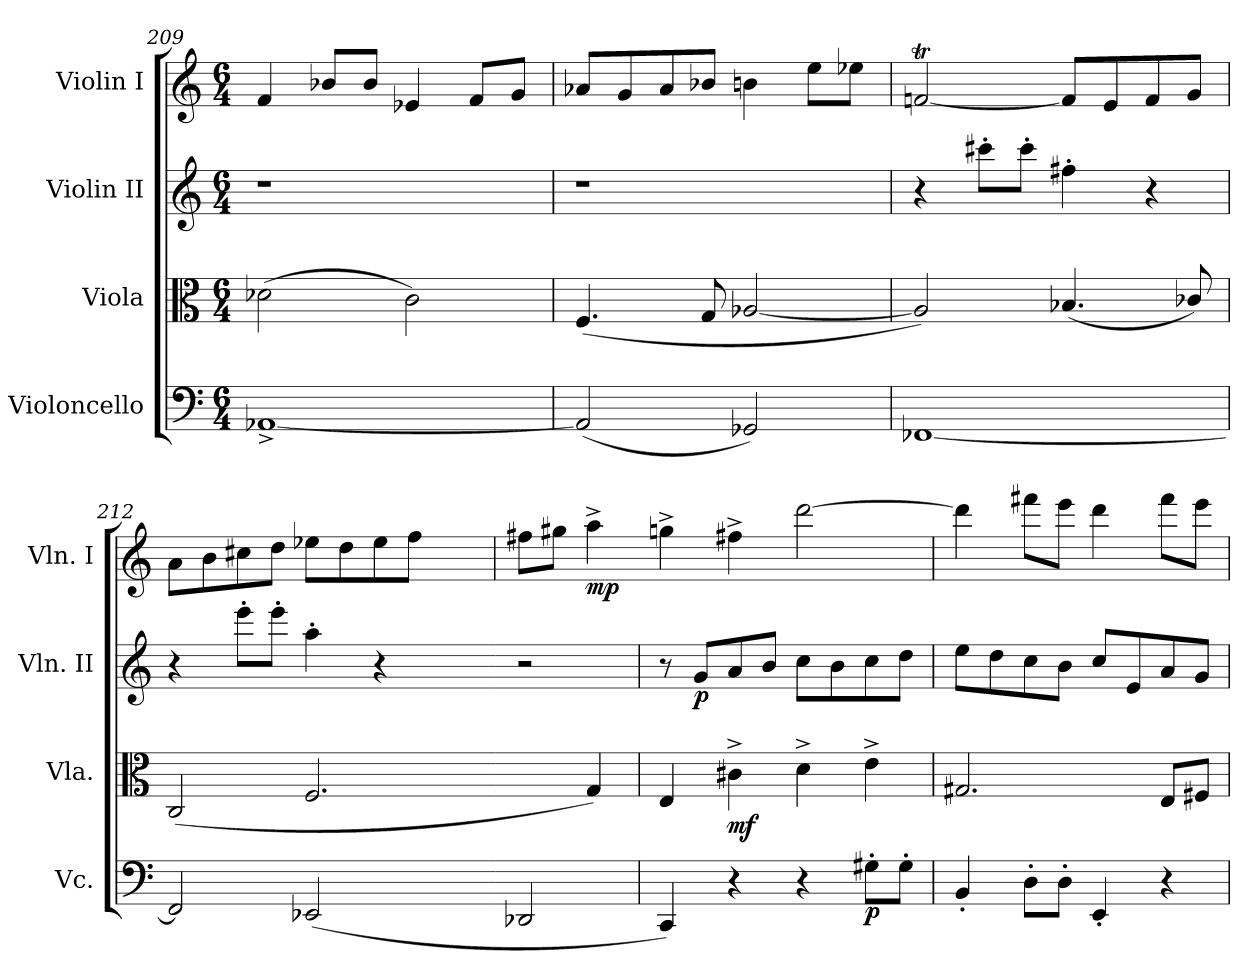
**kern	**dynam	**kern	**dynam	**kern	**dynam	**kern	**dynam
*part4	*part4	*part3	*part3	*part2	*part2	*part1	*part1
*staff4	*staff4	*staff3	*staff3	*staff2	*staff2	*staff1	*staff1
*I"Violoncello	*	*I"Viola	*	*I"Violin II	*	*I"Violin I	*
*I'Vc.	*	*I'Vla.	*	*I'Vln. II	*	*I'Vln. I	*
*clefF4	*	*clefC3	*	*clefG2	*	*clefG2	*
*k[]	*	*k[]	*	*k[]	*	*k[]	*
*C:	*	*C:	*	*C:	*	*C:	*
*M6/4	*	*M6/4	*	*M6/4	*	*M6/4	*
=209	=209	=209	=209	=209	=209	=209	=209
[1AA-X^>	.	(2d-X	.	1r	.	4f	.
.	.	.	.	.	.	8b-X/L	.
.	.	.	.	.	.	8b-J	.
.	.	2c)	.	.	.	4e-X	.
.	.	.	.	.	.	8fL	.
.	.	.	.	.	.	8gJ	.
=210	=210	=210	=210	=210	=210	=210	=210
(2AA-]	.	(4.F	.	1r	.	8a-XL	.
.	.	.	.	.	.	8g	.
.	.	.	.	.	.	8a-	.
.	.	8G	.	.	.	8b-XJ	.
2GG-X)	.	[2A-X	.	.	.	4bn	.
.	.	.	.	.	.	8eeL	.
.	.	.	.	.	.	8ee-XJ	.
=211	=211	=211	=211	=211	=211	=211	=211
[1FF-X	.	2A-])	.	4r	.	[2fnT	.
.	.	.	.	8ccc#X'L	.	.	.
.	.	.	.	8ccc#'J	.	.	.
.	.	(4.B-X	.	4ff#X'	.	8fL]	.
.	.	.	.	.	.	8e	.
.	.	.	.	4r	.	8f	.
.	.	8c-X/)	.	.	.	8gJ	.
=212	=212	=212	=212	=212	=212	=212	=212
2FF-]	.	(2C	.	4r	.	8aL	.
.	.	.	.	.	.	8b	.
.	.	.	.	8eee'L	.	8cc#X	.
.	.	.	.	8eee'J	.	8ddJ	.
(2EE-X	.	2.F	.	4aa'	.	8ee-XL	.
.	.	.	.	.	.	8dd	.
.	.	.	.	4r	.	8ee-	.
.	.	.	.	.	.	8ffJ	.
4ryy	.	.	.	4ryy	.	4ryy	.
=-	=	=-	=	=-	=	=	=
2DD-X	.	4ryy	.	2r	.	8ff#XL	.
.	.	.	.	.	.	8gg#XJ	.
.	.	4G)	.	.	.	4aa^	mp
=213	=213-	=213	=213-	=213	=213-	=213-	=213-
4CC)	.	4E	.	8r	.	4ggn^	.
.	.	.	.	8giL	p	.	.
4r	.	4c#X^	mf	8a	.	4ff#X^	.
.	.	.	.	8bJ	.	.	.
4r	.	4d^	.	8ccL	.	[2ddd	.
.	.	.	.	8b	.	.	.
8G#X'L	p	4e^	.	8cc	.	.	.
8G#'J	.	.	.	8ddJ	.	.	.
=214	=214	=214	=214	=214	=214	=214	=214
4BB'	.	2.G#X	.	8eeL	.	4ddd]	.
.	.	.	.	8dd	.	.	.
8D'L	.	.	.	8cc	.	8fff#XL	.
8D'J	.	.	.	8bJ	.	8eeeJ	.
4EE'	.	.	.	8ccL	.	4ddd	.
.	.	.	.	8e	.	.	.
4r	.	8EL	.	8a	.	8fff#L	.
.	.	8F#XJ	.	8gJ	.	8eeeJ	.
=	=	=	=	=	=	=	=
*-	*-	*-	*-	*-	*-	*-	*-
